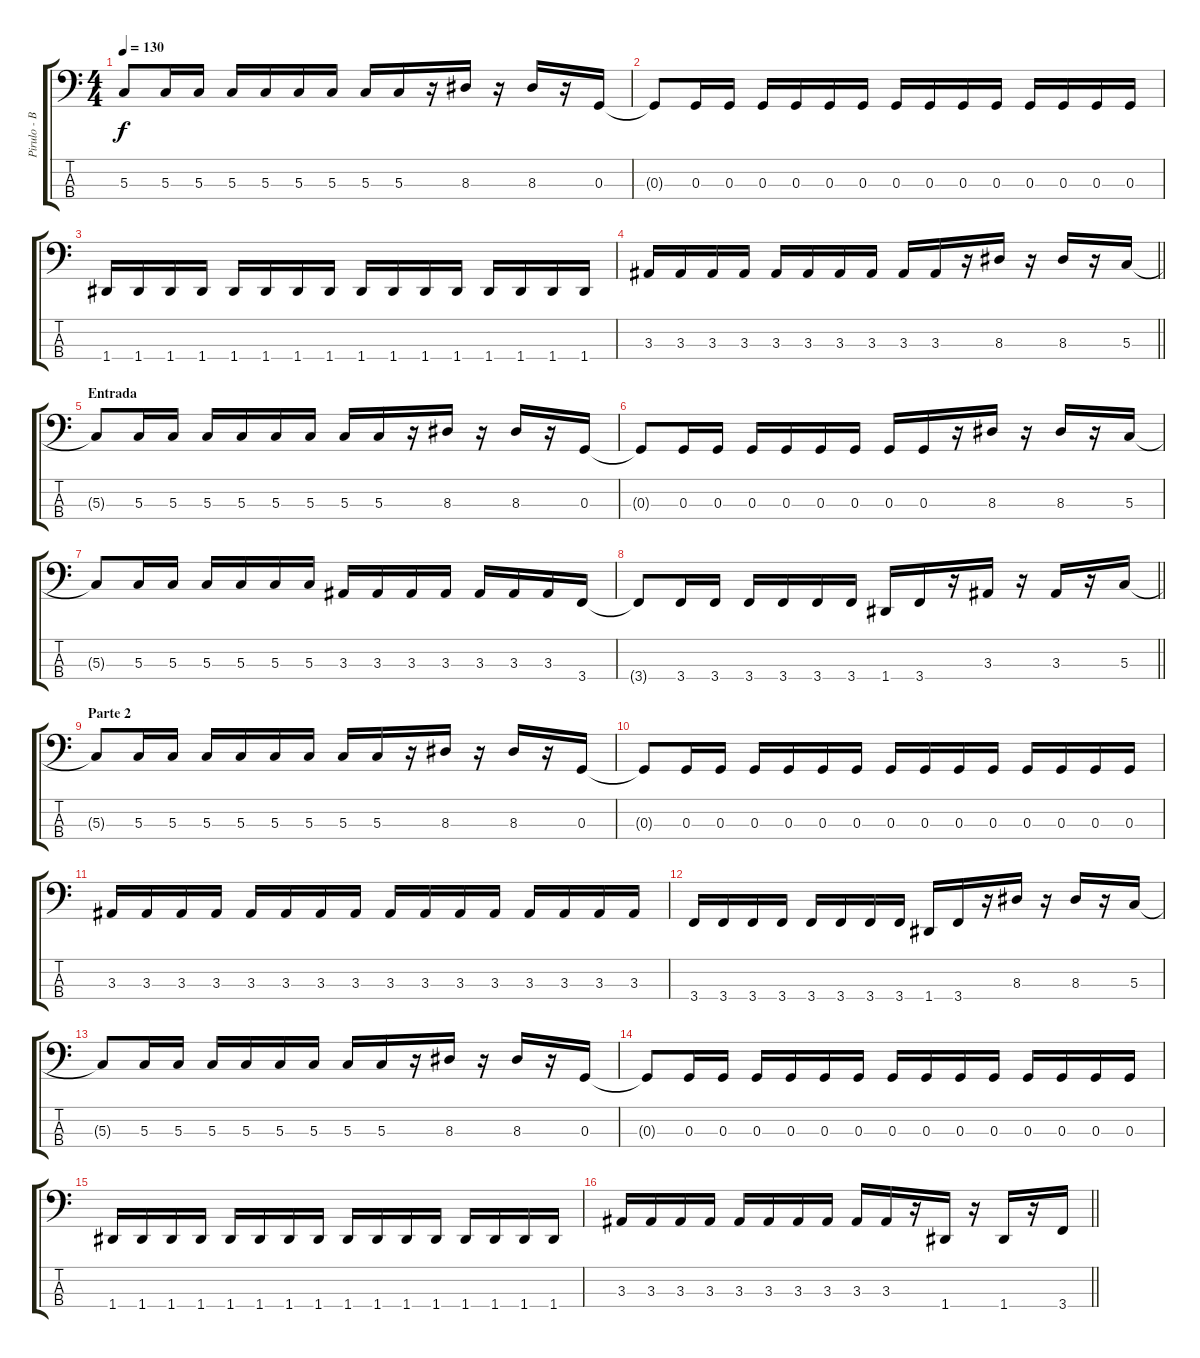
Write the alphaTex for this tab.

\track ("Pirulo - Bajo" "Pirulo - B") {instrument electricbasspick}
\staff {score tabs}
\tuning (F2 C2 G1 D1) {hide}
\ts (4 4)
\tempo 130
\clef f4
\ks c
5.3{t}.8{dy f} 5.3.16 5.3.16 5.3.16 5.3.16 5.3.16 5.3.16 5.3.16 5.3.16 r.16 8.3.16 r.16 8.3.16 r.16 0.3.16 |
0.3{t}.8 0.3.16 0.3.16 0.3.16 0.3.16 0.3.16 0.3.16 0.3.16 0.3.16 0.3.16 0.3.16 0.3.16 0.3.16 0.3.16 0.3.16 |
1.4.16 1.4.16 1.4.16 1.4.16 1.4.16 1.4.16 1.4.16 1.4.16 1.4.16 1.4.16 1.4.16 1.4.16 1.4.16 1.4.16 1.4.16 1.4.16 |
\barLineRight lightlight
3.3.16 3.3.16 3.3.16 3.3.16 3.3.16 3.3.16 3.3.16 3.3.16 3.3.16 3.3.16 r.16 8.3.16 r.16 8.3.16 r.16 5.3.16 |
\section ("" "Entrada")
5.3{t}.8 5.3.16 5.3.16 5.3.16 5.3.16 5.3.16 5.3.16 5.3.16 5.3.16 r.16 8.3.16 r.16 8.3.16 r.16 0.3.16 |
0.3{t}.8 0.3.16 0.3.16 0.3.16 0.3.16 0.3.16 0.3.16 0.3.16 0.3.16 r.16 8.3.16 r.16 8.3.16 r.16 5.3.16 |
5.3{t}.8 5.3.16 5.3.16 5.3.16 5.3.16 5.3.16 5.3.16 3.3.16 3.3.16 3.3.16 3.3.16 3.3.16 3.3.16 3.3.16 3.4.16 |
\barLineRight lightlight
3.4{t}.8 3.4.16 3.4.16 3.4.16 3.4.16 3.4.16 3.4.16 1.4.16 3.4.16 r.16 3.3.16 r.16 3.3.16 r.16 5.3.16 |
\section ("" "Parte 2")
5.3{t}.8 5.3.16 5.3.16 5.3.16 5.3.16 5.3.16 5.3.16 5.3.16 5.3.16 r.16 8.3.16 r.16 8.3.16 r.16 0.3.16 |
0.3{t}.8 0.3.16 0.3.16 0.3.16 0.3.16 0.3.16 0.3.16 0.3.16 0.3.16 0.3.16 0.3.16 0.3.16 0.3.16 0.3.16 0.3.16 |
3.3.16 3.3.16 3.3.16 3.3.16 3.3.16 3.3.16 3.3.16 3.3.16 3.3.16 3.3.16 3.3.16 3.3.16 3.3.16 3.3.16 3.3.16 3.3.16 |
3.4.16 3.4.16 3.4.16 3.4.16 3.4.16 3.4.16 3.4.16 3.4.16 1.4.16 3.4.16 r.16 8.3.16 r.16 8.3.16 r.16 5.3.16 |
5.3{t}.8 5.3.16 5.3.16 5.3.16 5.3.16 5.3.16 5.3.16 5.3.16 5.3.16 r.16 8.3.16 r.16 8.3.16 r.16 0.3.16 |
0.3{t}.8 0.3.16 0.3.16 0.3.16 0.3.16 0.3.16 0.3.16 0.3.16 0.3.16 0.3.16 0.3.16 0.3.16 0.3.16 0.3.16 0.3.16 |
1.4.16 1.4.16 1.4.16 1.4.16 1.4.16 1.4.16 1.4.16 1.4.16 1.4.16 1.4.16 1.4.16 1.4.16 1.4.16 1.4.16 1.4.16 1.4.16 |
\barLineRight lightlight
3.3.16 3.3.16 3.3.16 3.3.16 3.3.16 3.3.16 3.3.16 3.3.16 3.3.16 3.3.16 r.16 1.4.16 r.16 1.4.16 r.16 3.4.16
